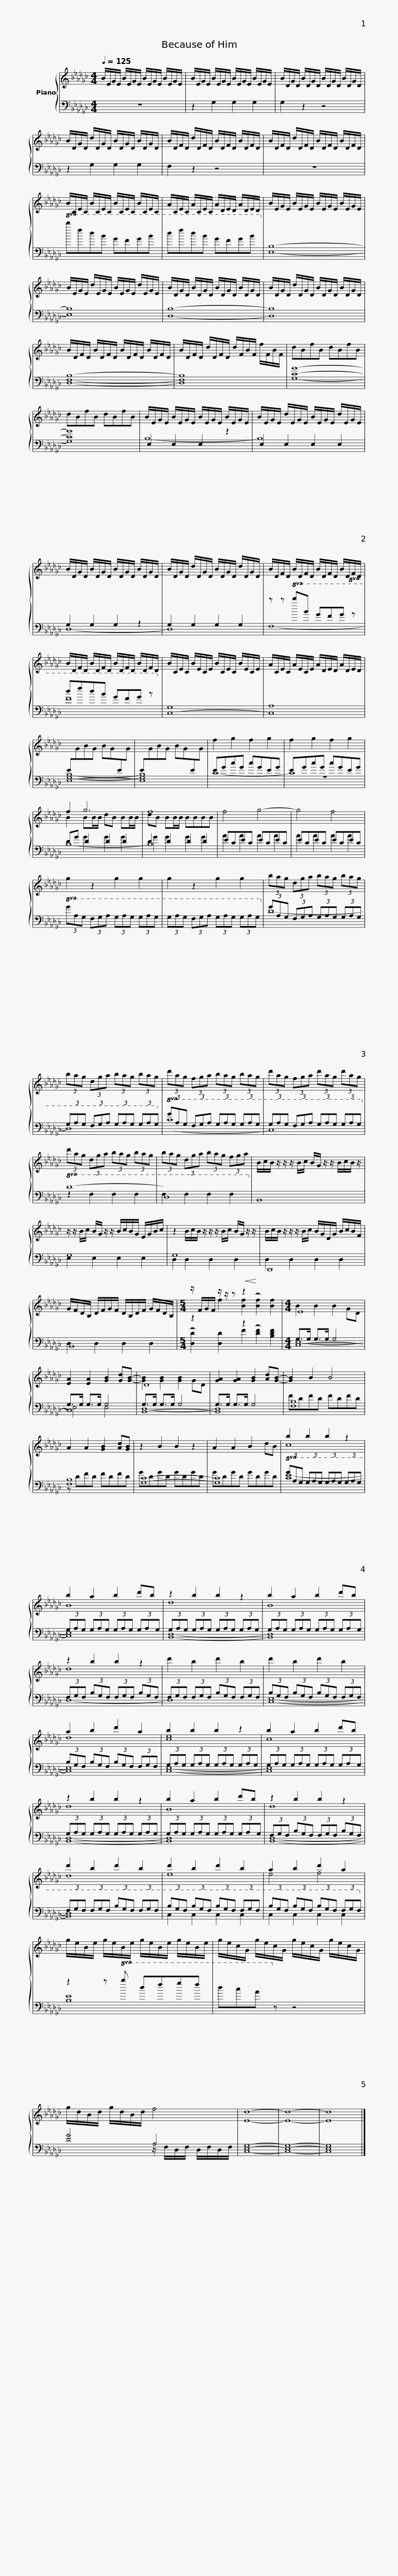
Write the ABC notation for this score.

X:1
%%score { ( 1 5 ) | ( 2 3 4 ) }
L:1/8
Q:1/4=125
M:4/4
I:linebreak $
K:Gb
V:1 treble
V:5 treble
V:2 bass
V:3 bass
V:4 bass
V:1
 B/E/G/E/ B/E/G/E/ B/E/G/E/ B/E/G/E/ | B/E/G/E/ B/E/G/E/ B/E/G/E/ B/E/G/E/ |$ B/D/G/D/ B/D/G/D/ B/D/G/D/ B/D/G/D/ | B/D/G/D/ d/D/G/D/ B/D/G/D/ B/D/G/D/ |$ B/D/F/D/ d/D/F/D/ B/D/F/D/ B/D/F/D/ | %5
 B/D/F/D/ d/D/F/D/ B/D/F/D/ B/D/F/D/ |$ B/C/E/C/ B/C/E/C/ B/C/E/C/ B/C/E/C/ | A/C/E/C/ A/C/E/C/ A/D/E/D/ A/D/E/D/ |$ B/E/G/E/ B/E/G/E/ B/E/G/E/ B/E/G/E/ | B/E/G/E/ d/E/G/E/ B/E/G/E/ d/E/G/E/ |$ %10
 B/D/G/D/ B/D/G/D/ B/D/G/D/ B/D/G/D/ | B/D/G/D/ d/D/G/D/ B/D/G/D/ B/D/G/D/ |$ B/D/F/D/ B/D/F/D/ B/D/F/D/ B/D/F/D/ | B/D/F/D/ d/D/F/D/ d/F/B/F/ f/F/B/F/ | dBfB dBfB |$ %15
 dBfB dBfB | B/E/G/E/ B/E/G/E/ B/E/G/E/ B/E/G/E/ | B/E/G/E/ d/E/G/E/ B/E/G/E/ d/E/G/E/ |$ B/D/G/D/ B/D/G/D/ B/D/G/D/ B/D/G/D/ | B/D/G/D/ d/D/G/D/ B/D/G/D/ d/D/G/D/ |$ %20
 B/D/F/D/ B/D/F/D/ B/D/F/D/ B/D/F/D/ | B/D/F/D/ B/D/F/D/ B/D/F/D/ B/D/F/D/ |$ B/C/E/C/ B/E/C/E/ B/C/E/C/ B/E/C/E/ | A/C/E/C/ A/E/C/E/ A/D/E/D/ A/D/E/D/ |[I:staff +1] E[I:staff -1]GBG BG[I:staff +1]E[I:staff -1]G |$ %25
[I:staff +1] E[I:staff -1]GBG BG[I:staff +1]E[I:staff -1]G | f2 g2 f2 g2 | f2 g2 f2 g2 | f2 g6 |$ f8 | %30
 f4 g4- | g4 f4 | g2 z2 g2 g2 |$ g2 z2 g2 g2 | (3bag (3dga (3bag (3bag | %35
 (3bag (3dga (3bag (3bag |$ (3d'ag (3fga (3bag (3bag | (3d'ag (3fga (3d'ag (3d'ag | (3d'ag (3dga (3bag (3bag |$ (3bag (3dga (3bag (3fga | %40
 B/c/B/ z/ z/ z/ B/c/ B/G/ z/ z/ B/c/B/ z/ |$ z/ z/ B/c/ B/G/ z/ z/ B/c/B/G/ E/G/B/c/ | z2 B/c/B/ z/ z/ z/ B/c/ B/G/ z/ z/ | B/c/B/ z/ z/ z/ B/c/ B/G/D/G/ B/c/B/F/ |$ G/F/D/B,/ D/F/G/F/ D/B,/D/F/ G/F/D/B,/ | %45
[M:5/4] z/ F/G/F/ z/ z/ z!<(! z2!<)! z4 |[M:4/4] E8 |$ [EA]2 [EA]2 [GB]2 [Gd][GB]- | D8 | [GA]2 [GA]2 [GB]2 [Ad][GB]- | %50
 [GB]2 B2 B4 |$ A2 A2 [GB]2 [Ad][GB] | z2 B2 B2 z2 | A2 A2 B2 dB |$ b2 b2 b2 z2 | %55
 b2 a2 b2 d'b | z2 b2 b2 z2 |$ b2 a2 b2 d'b | z2 b2 b2 z2 | d'2 b2 d'2 b2 |$ %60
 d'2 b2 d'2 b2 | a2 b2 d'2 a2 | b2 b2 b2 z2 |$ b2 a2 b2 d'b | z2 b2 b2 z2 | %65
 b2 a2 b2 d'b |$ z2 b2 b2 z2 | d'2 b2 d'2 b2 | d'2 b2 d'2 b2 |$ a2 b2 d'2 a2 | %70
 g/e/B/e/ g/e/B/e/ g/e/B/e/ g/e/B/e/ | g/e/c/G/ g/e/c/G/ g/e/c/G/ g/e/c/G/ |$ g/d/B/d/ g/d/B/d/ f4 | [Ed]8- | [Ed]8- | %75
 [Ed]8 |] %76
V:2
 z8 | z2 G,2 G,2 G,2 |$ G,2 z2 z4 | z2 G,2 G,2 G,2 |$ F,2 z2 z4 | %5
 z8 |$!8va(! d'f'd'b gfgb | d'f'd'b gfgb!8va)! |$ B,8- | B,8 |$ %10
 B,8- | B,8 |$ B,8- | B,8 | G8- |$ %15
 G8 | E,2 E,2 E,2 z2 | E,2 E,2 E,2 E,2 |$ G,2 G,2 G,2 z2 | G,2 G,2 G,2 G,2 |$ %20
 z z!8va(! d'b gfg z | d'f'd'b gfg z!8va)! |$ C,8- | C,8 | E,8- |$ %25
 E,8 | EGcG cGEG | EGcG cGEG | DG D2 D2 D2 |$ D2 D2 D2 D2 | %30
 ECEC ECEC | ECEC ECEC |!8va(! (3GAG (3FGA (3GAG (3GAG |$ (3GAG (3FGA (3GAG (3GAG!8va)! |!8va(! (3GAG (3FGA (3GAG (3GAG | %35
 (3GAG (3FGA (3GAG (3GAG!8va)! |$!8va(! (3GAG (3FGA (3GAG (3GAG | (3GAG (3FGA (3GAG (3GAG!8va)! |!8va(! D8- |$ D8!8va)! | %40
 B,,8 |$ G,8 | G,8 | D,,8 |$ B,,8 | %45
[M:5/4] z4 z2 z4 |[M:4/4] C,8- |$ C,8 | B,,8- | B,,8 | %50
 [F,B,]8 |$ [F,B,]8 | [G,C]8- | [G,C]8 |$!8va(! (3GAG (3GAG (3GAG (3GAG | %55
 (3GAG (3GAG (3GAG (3GAG | (3GAG (3GAG (3GAG (3GAG |$ (3GAG (3GAG (3GAG (3GAG | (3FGF (3BGF (3FGF (3BGF | (3FGF (3FGF (3BGF (3FGF |$ %60
 (3BGF (3BGF (3BGF (3FGF | (3BGF (3BGF (3BGF (3FGF | (3GAG (3GAG (3GAG (3GAG |$ (3GAG (3GAG (3GAG (3GAG | (3GAG (3GAG (3GAG (3GAG | %65
 (3GAG (3GAG (3GAG (3GAG |$ (3FGF (3BGF (3FGF (3BGF | (3FGF (3FGF (3BGF (3FGF | (3BGF (3BGF (3BGF (3FGF |$ (3BGF (3BGF (3BGF (3FGF!8va)! | %70
 z2 z!8va(! b d'f'g'f' | d'c'a!8va)! z z4 |$ [DG]4 A,4 | [C,E,G,]8- | [C,E,G,]8- | %75
 [C,E,G,]8 |] %76
V:3
 x8 | x8 |$ x8 | x8 |$ x8 | %5
 x8 |$!8va(! x8 | x8!8va)! |$ E,8- | E,8 |$ %10
 D,8- | D,8 |$ F,8- | F,8 | C8- |$ %15
 C8 | B,8- | B,8 |$ D,8- | D,8 |$ %20
 F,8-!8va(! | f8!8va)! |$ G,8 | A,8 | G,8- |$ %25
 G,8 | x8 | z8 | B,8- |$ B,8 | %30
 x8 | x8 |!8va(! x8 |$ x8!8va)! |!8va(! D8- | %35
 D8!8va)! |$!8va(! C8- | C8!8va)! |!8va(! z2 F2 F2 F2 |$ F2 F2 F2 F2!8va)! | %40
 x8 |$ E,2 E,2 E,2 E,2 | D,2 D,2 D,2 D,2 | D,2 D,2 D,2 D,2 |$ D,2 D,2 D,2 D,2 | %45
[M:5/4] [D,D]2 [D,D]2 F2 [DF]2 [B,DF]2 |[M:4/4] G,>G, G,>G, G,4 |$ G,>G, G,>G, G,4 | G,>G, G,>G, G,4 | G,>G, G,>G, G,4 | %50
 FDFD FDFD |$ z DFD FDFD | GDGD GDGD | GDGD GDGD |$!8va(! [CE]8- | %55
 [CE]8 | [B,D]8- |$ [B,D]8 | D8- | D8 |$ %60
 [CE]8- | [CE]8 | [CE]8- |$ [CE]8 | [B,D]8- | %65
 [B,D]8 |$ [B,D]8- | [B,D]8 | x8 |$ x8!8va)! | %70
 [B,E]8!8va(! | x3!8va)! x5 |$ x4 z/ F,/D,/F,/ D,/F,/D,/F,/ | x8 | x8 | %75
 x8 |] %76
V:4
 x8 | x8 |$ x8 | x8 |$ x8 | %5
 x8 |$!8va(! x8 | x8!8va)! |$ x8 | x8 |$ %10
 x8 | x8 |$ D,8- | D,8 | G,8- |$ %15
 G,8 | x8 | x8 |$ x8 | x8 |$ %20
 x2!8va(! x6 | x8!8va)! |$ x8 | x8 | B,8- |$ %25
 B,8 | C8- | C8 | x2 G2 G2 G2 |$ G2 G2 G2 G2 | %30
 A2 A2 A2 A2 | A2 A2 A2 A2 |!8va(! x8 |$ x8!8va)! |!8va(! x8 | %35
 x8!8va)! |$!8va(! x8 | x8!8va)! |!8va(! x8 |$ x8!8va)! | %40
 x8 |$ x8 | x8 | x8 |$ x8 | %45
[M:5/4] x10 |[M:4/4] E,8- |$ E,4 E,4 | D,8- | D,8 | %50
 x8 |$ x8 | x8 | x8 |$!8va(! x8 | %55
 x8 | x8 |$ x8 | x8 | x8 |$ %60
 x8 | x8 | x8 |$ x8 | x8 | %65
 x8 |$ x8 | x8 | C2 C2 C2 C2 |$ C2 C2 C2 C2!8va)! | %70
 x3!8va(! x5 | x3!8va)! x5 |$ x8 | x8 | x8 | %75
 x8 |] %76
V:5
 x8 | x8 |$ x8 | x8 |$ x8 | %5
 x8 |$ x8 | x8 |$ x8 | x8 |$ %10
 x8 | x8 |$ x8 | x8 | x8 |$ %15
 x8 | x8 | x8 |$ x8 | x8 |$ %20
 x8 | x8 |$ x8 | x8 | x8 |$ %25
 x8 | x8 | x8 | B2 BB/B/ dB BB/B/ |$ dB BB/B/ BBBB | %30
 x8 | x8 | x8 |$ x8 | x8 | %35
 x8 |$ x8 | x8 | x8 |$ x8 | %40
 x8 |$ x8 | x8 | x8 |$ x8 | %45
[M:5/4] z2 f2 [Bf]2 [Bf]2 [Bf]2 |[M:4/4] B2 B2 B2 GD |$ x8 | [GB]2 [GB]2 [GB]2 GD | x8 | %50
 x8 |$ x8 | x8 | x8 |$ c8 | %55
 B8 | d8 |$ B8 | d8 | x8 |$ %60
 x8 | d8 | [ce]8 |$ c8 | d8 | %65
 B8 |$ d8 | d8 | e8 |$ e4 f4 | %70
 x8 | x8 |$ x8 | x8 | x8 | %75
 x8 |] %76
